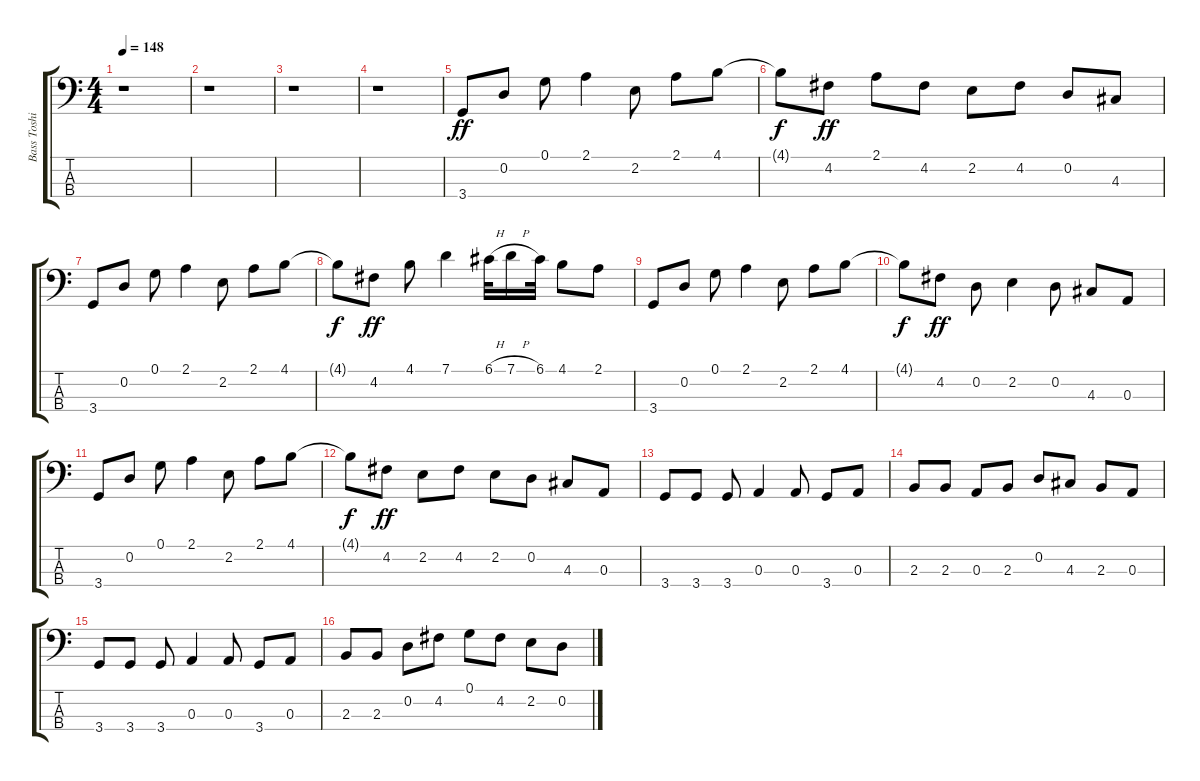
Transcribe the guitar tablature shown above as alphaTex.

\track ("Bass Toshiya                      " "Bass Toshi") {instrument electricbassfinger}
\staff {score tabs}
\tuning (G2 D2 A1 E1) {hide}
\ts (4 4)
\tempo 148
\clef f4
\ks c
r.1{dy ff instrument electricbassfinger} |
r.1 |
r.1 |
r.1 |
3.4.8 0.2.8 0.1.8 2.1.4 2.2.8 2.1.8 4.1.8 |
4.1{t}.8{dy f} 4.2.8{dy ff} 2.1.8 4.2.8 2.2.8 4.2.8 0.2.8 4.3.8 |
3.4.8 0.2.8 0.1.8 2.1.4 2.2.8 2.1.8 4.1.8 |
4.1{t}.8{dy f} 4.2.8{dy ff} 4.1.8 7.1.4 6.1{h}.32 7.1{h}.16 6.1.32 4.1.8 2.1.8 |
3.4.8 0.2.8 0.1.8 2.1.4 2.2.8 2.1.8 4.1.8 |
4.1{t}.8{dy f} 4.2.8{dy ff} 0.2.8 2.2.4 0.2.8 4.3.8 0.3.8 |
3.4.8 0.2.8 0.1.8 2.1.4 2.2.8 2.1.8 4.1.8 |
4.1{t}.8{dy f} 4.2.8{dy ff} 2.2.8 4.2.8 2.2.8 0.2.8 4.3.8 0.3.8 |
3.4.8 3.4.8 3.4.8 0.3.4 0.3.8 3.4.8 0.3.8 |
2.3.8 2.3.8 0.3.8 2.3.8 0.2.8 4.3.8 2.3.8 0.3.8 |
3.4.8 3.4.8 3.4.8 0.3.4 0.3.8 3.4.8 0.3.8 |
2.3.8 2.3.8 0.2.8 4.2.8 0.1.8 4.2.8 2.2.8 0.2.8
